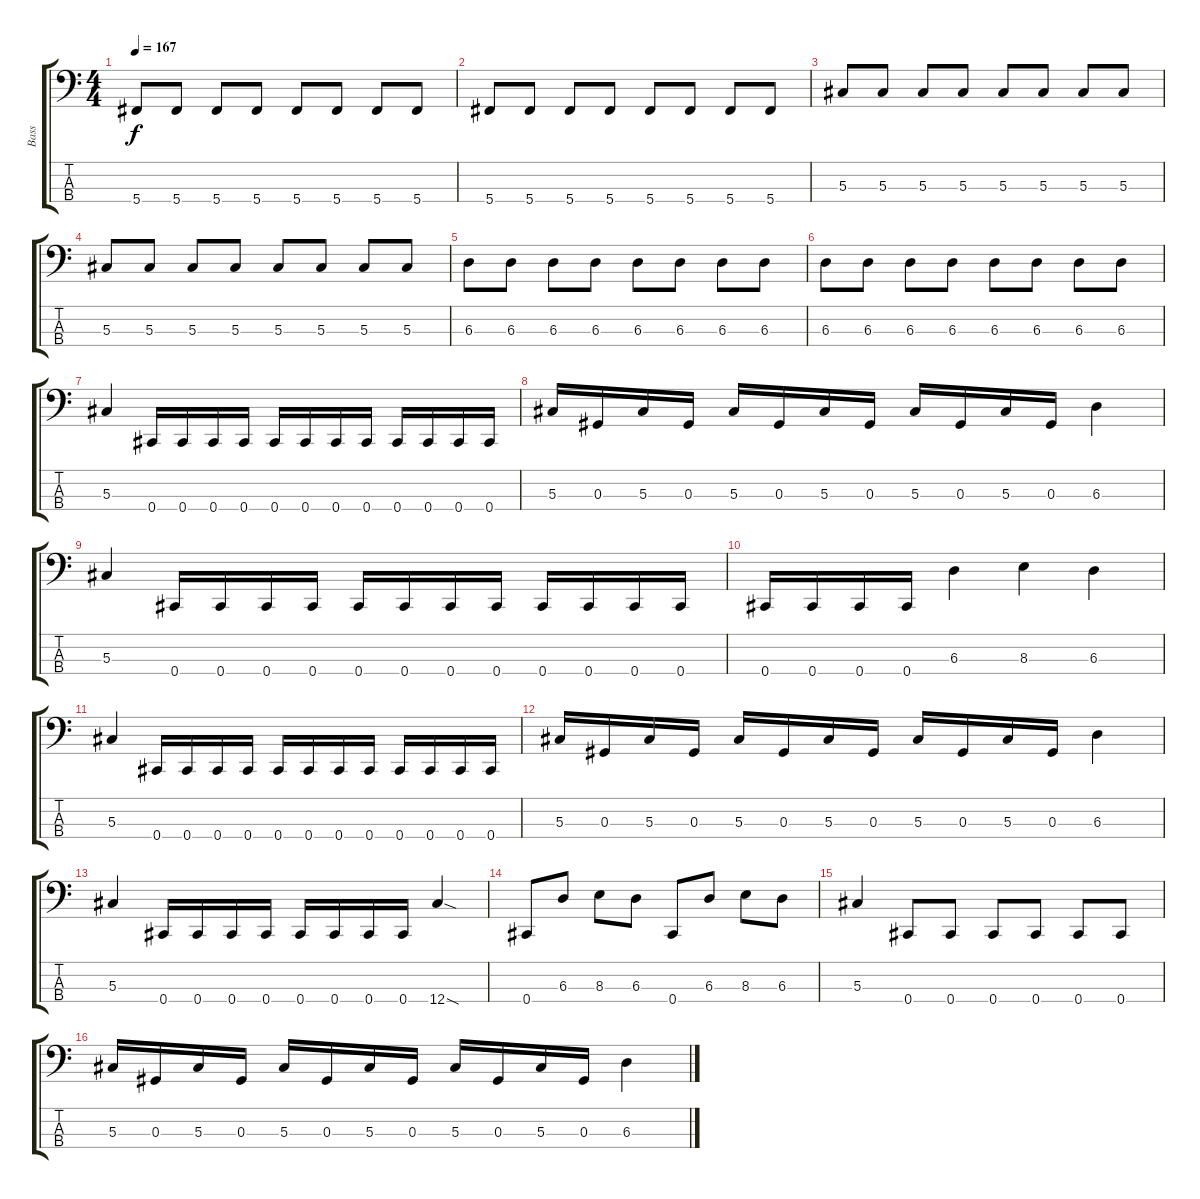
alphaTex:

\track ("Bass" "Bass") {instrument electricbasspick}
\staff {score tabs}
\tuning (Gb2 Db2 Ab1 Db1) {hide}
\ts (4 4)
\tempo 167
\clef f4
\ks c
5.4.8{dy f} 5.4.8 5.4.8 5.4.8 5.4.8 5.4.8 5.4.8 5.4.8 |
5.4.8 5.4.8 5.4.8 5.4.8 5.4.8 5.4.8 5.4.8 5.4.8 |
5.3.8 5.3.8 5.3.8 5.3.8 5.3.8 5.3.8 5.3.8 5.3.8 |
5.3.8 5.3.8 5.3.8 5.3.8 5.3.8 5.3.8 5.3.8 5.3.8 |
6.3.8 6.3.8 6.3.8 6.3.8 6.3.8 6.3.8 6.3.8 6.3.8 |
6.3.8 6.3.8 6.3.8 6.3.8 6.3.8 6.3.8 6.3.8 6.3.8 |
5.3.4 0.4.16 0.4.16 0.4.16 0.4.16 0.4.16 0.4.16 0.4.16 0.4.16 0.4.16 0.4.16 0.4.16 0.4.16 |
5.3.16 0.3.16 5.3.16 0.3.16 5.3.16 0.3.16 5.3.16 0.3.16 5.3.16 0.3.16 5.3.16 0.3.16 6.3.4 |
5.3.4 0.4.16 0.4.16 0.4.16 0.4.16 0.4.16 0.4.16 0.4.16 0.4.16 0.4.16 0.4.16 0.4.16 0.4.16 |
0.4.16 0.4.16 0.4.16 0.4.16 6.3.4 8.3.4 6.3.4 |
5.3.4 0.4.16 0.4.16 0.4.16 0.4.16 0.4.16 0.4.16 0.4.16 0.4.16 0.4.16 0.4.16 0.4.16 0.4.16 |
5.3.16 0.3.16 5.3.16 0.3.16 5.3.16 0.3.16 5.3.16 0.3.16 5.3.16 0.3.16 5.3.16 0.3.16 6.3.4 |
5.3.4 0.4.16 0.4.16 0.4.16 0.4.16 0.4.16 0.4.16 0.4.16 0.4.16 12.4{sod}.4 |
0.4.8 6.3.8 8.3.8 6.3.8 0.4.8 6.3.8 8.3.8 6.3.8 |
5.3.4 0.4.8 0.4.8 0.4.8 0.4.8 0.4.8 0.4.8 |
5.3.16 0.3.16 5.3.16 0.3.16 5.3.16 0.3.16 5.3.16 0.3.16 5.3.16 0.3.16 5.3.16 0.3.16 6.3.4
